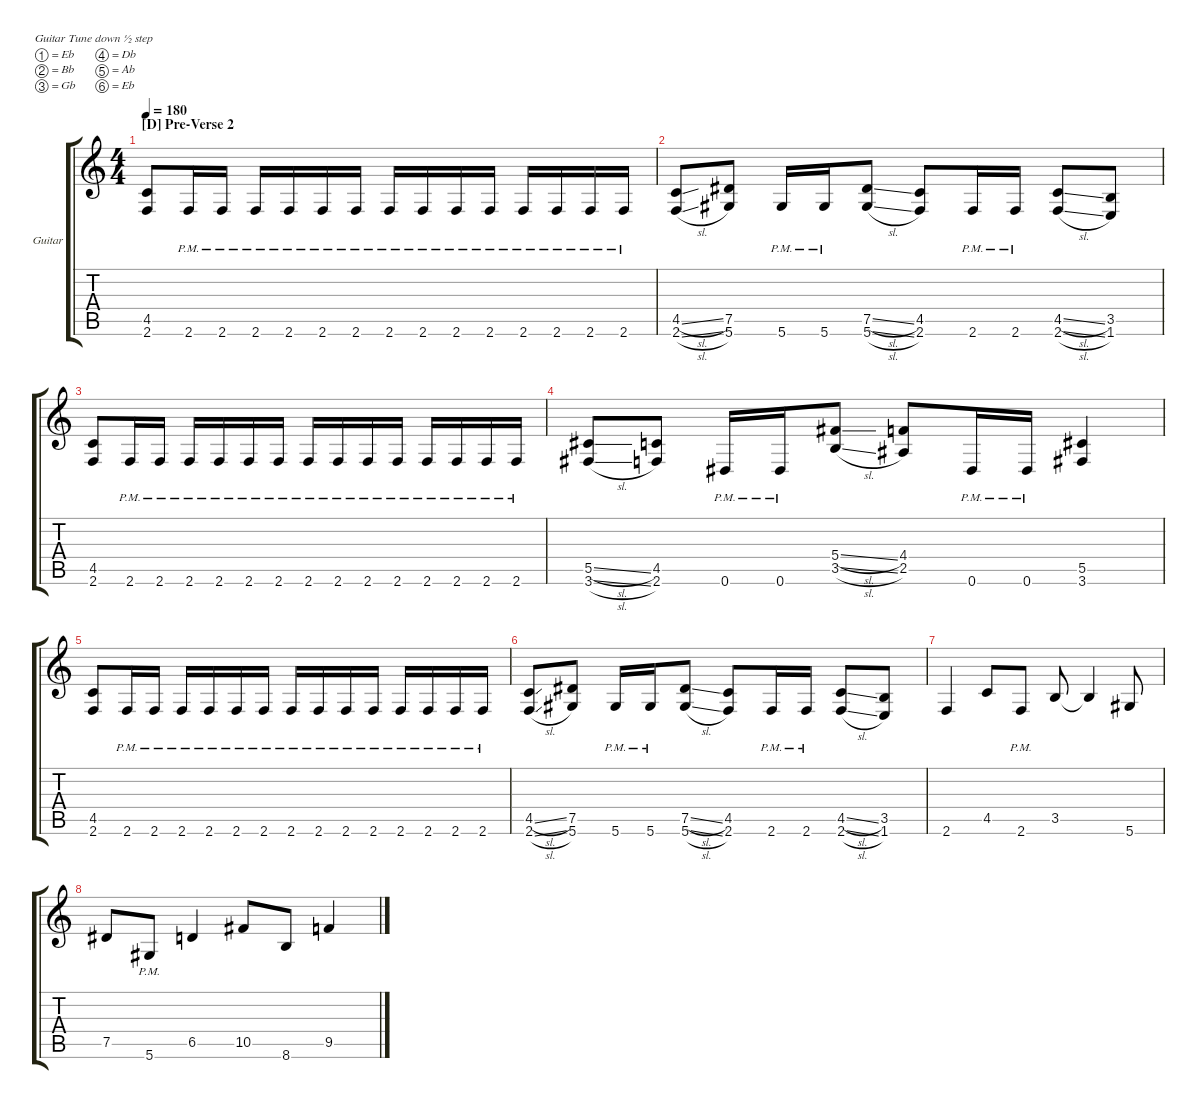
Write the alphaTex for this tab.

\hideDynamics
\bracketExtendMode groupsimilarinstruments
\firstSystemTrackNameOrientation horizontal
\otherSystemsTrackNameOrientation horizontal
\track ("Guillermo Izquierdo - Guitar" "Guitar") {instrument overdrivenguitar}
\staff {score tabs}
\tuning (Eb4 Bb3 Gb3 Db3 Ab2 Eb2)
\ts (4 4)
\section ("D" "Pre-Verse 2")
\tempo 180
\clef g2
\scale
0.514286
\ks c
(4.5 2.6).8{dy f} 2.6{pm}.16 2.6{pm}.16 2.6{pm}.16 2.6{pm}.16 2.6{pm}.16 2.6{pm}.16 2.6{pm}.16 2.6{pm}.16 2.6{pm}.16 2.6{pm}.16 2.6{pm}.16 2.6{pm}.16 2.6{pm}.16 2.6{pm}.16 |
\scale
0.485524 (4.5{sl} 2.6{sl}).8 (7.5 5.6).8 5.6{pm}.16 5.6{pm}.16 (7.5{sl} 5.6{sl}).8 (4.5 2.6).8 2.6{pm}.16 2.6{pm}.16 (4.5{sl} 2.6{sl}).8 (3.5 1.6).8 |
\scale
0.514934 (4.5 2.6).8 2.6{pm}.16 2.6{pm}.16 2.6{pm}.16 2.6{pm}.16 2.6{pm}.16 2.6{pm}.16 2.6{pm}.16 2.6{pm}.16 2.6{pm}.16 2.6{pm}.16 2.6{pm}.16 2.6{pm}.16 2.6{pm}.16 2.6{pm}.16 |
\scale
0.485112 (5.5{sl} 3.6{sl}).8 (4.5 2.6).8 0.6{pm}.16 0.6{pm}.16 (5.4{sl} 3.5{sl}).8 (4.4 2.5).8 0.6{pm}.16 0.6{pm}.16 (5.5 3.6).4 |
\scale
0.512267 (4.5 2.6).8 2.6{pm}.16 2.6{pm}.16 2.6{pm}.16 2.6{pm}.16 2.6{pm}.16 2.6{pm}.16 2.6{pm}.16 2.6{pm}.16 2.6{pm}.16 2.6{pm}.16 2.6{pm}.16 2.6{pm}.16 2.6{pm}.16 2.6{pm}.16 |
\scale
0.487701 (4.5{sl} 2.6{sl}).8 (7.5 5.6).8 5.6{pm}.16 5.6{pm}.16 (7.5{sl} 5.6{sl}).8 (4.5 2.6).8 2.6{pm}.16 2.6{pm}.16 (4.5{sl} 2.6{sl}).8 (3.5 1.6).8 |
\scale
0.511083 2.6.4 4.5.8 2.6{pm}.8 3.5.8 3.5{t}.4 5.6.8 |
\scale
0.488868 7.5.8 5.6{pm}.8 6.5.4 10.5.8 8.6.8 9.5.4
